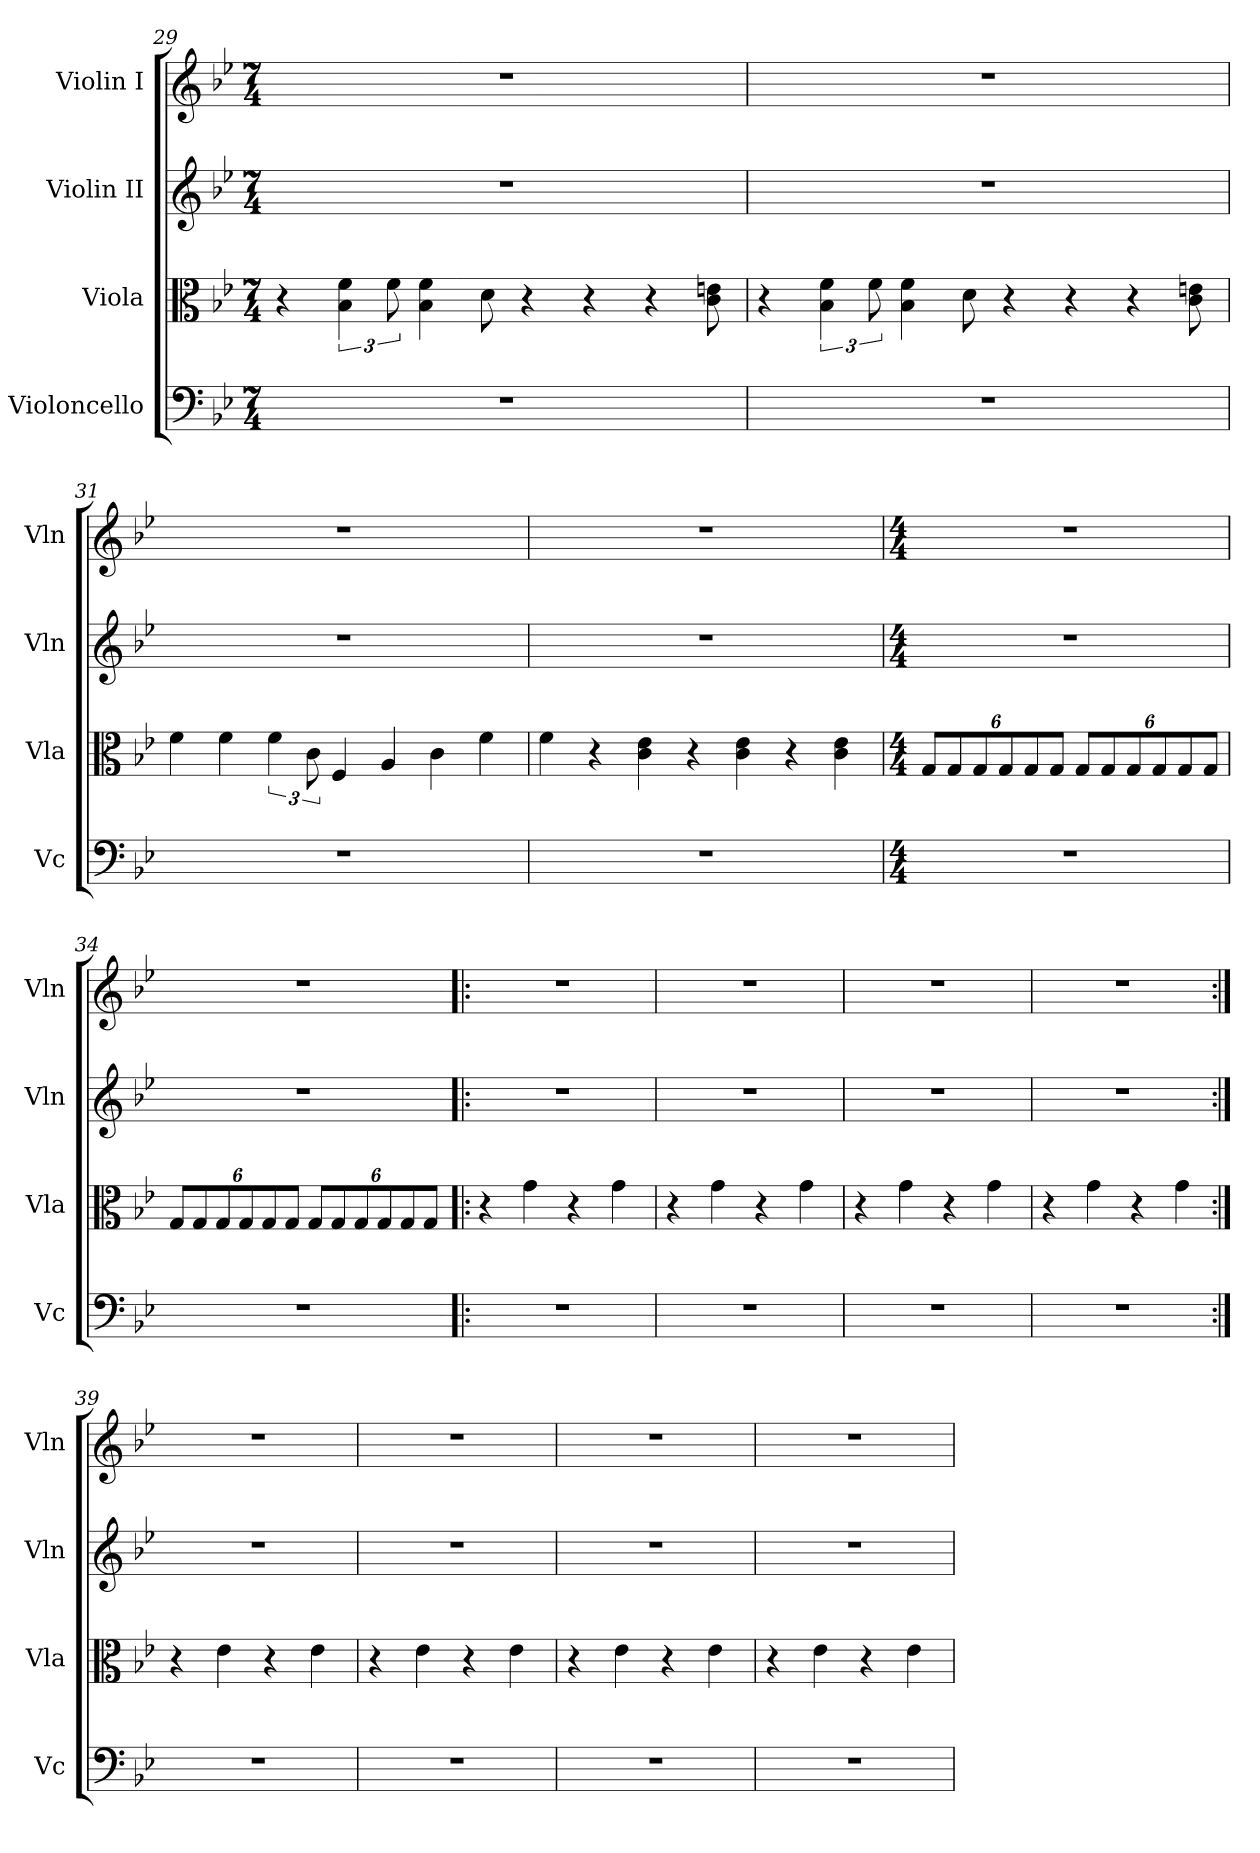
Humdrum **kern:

**kern	**kern	**kern	**kern
*part4	*part3	*part2	*part1
*staff4	*staff3	*staff2	*staff1
*I"Violoncello	*I"Viola	*I"Violin II	*I"Violin I
*I'Vc	*I'Vla	*I'Vln	*I'Vln
*clefF4	*clefC3	*clefG2	*clefG2
*k[b-e-]	*k[b-e-]	*k[b-e-]	*k[b-e-]
*M7/4	*M7/4	*M7/4	*M7/4
=29	=29	=29	=29
1..r	4r	1..r	1..r
.	6B-\ 6f\	.	.
.	12f\	.	.
.	4B-\ 4f\	.	.
.	8d\	.	.
.	4r	.	.
.	4r	.	.
.	4r	.	.
.	8c\ 8en\	.	.
=30	=30	=30	=30
1..r	4r	1..r	1..r
.	6B-\ 6f\	.	.
.	12f\	.	.
.	4B-\ 4f\	.	.
.	8d\	.	.
.	4r	.	.
.	4r	.	.
.	4r	.	.
.	8c\ 8en\	.	.
!!LO:LB:g=z
=31	=31	=31	=31
1..r	4f\	1..r	1..r
.	4f\	.	.
.	6f\	.	.
.	12c\	.	.
.	4F/	.	.
.	4A/	.	.
.	4c\	.	.
.	4f\	.	.
=32	=32	=32	=32
1..r	4f\	1..r	1..r
.	4r	.	.
.	4c\ 4e-\	.	.
.	4r	.	.
.	4c\ 4e-\	.	.
.	4r	.	.
.	4c\ 4e-\	.	.
=33	=33	=33	=33
*M4/4	*M4/4	*M4/4	*M4/4
*	*Xbrackettup	*	*
1r	12G/L	1r	1r
.	12G/	.	.
.	12G/	.	.
.	12G/	.	.
.	12G/	.	.
.	12G/J	.	.
.	12G/L	.	.
.	12G/	.	.
.	12G/	.	.
.	12G/	.	.
.	12G/	.	.
.	12G/J	.	.
=34	=34	=34	=34
1r	12G/L	1r	1r
.	12G/	.	.
.	12G/	.	.
.	12G/	.	.
.	12G/	.	.
.	12G/J	.	.
.	12G/L	.	.
.	12G/	.	.
.	12G/	.	.
.	12G/	.	.
.	12G/	.	.
.	12G/J	.	.
!!LO:LB:g=z
=35!|:	=35!|:	=35!|:	=35!|:
1r	4r	1r	1r
.	4g\	.	.
.	4r	.	.
.	4g\	.	.
=36	=36	=36	=36
1r	4r	1r	1r
.	4g\	.	.
.	4r	.	.
.	4g\	.	.
=37	=37	=37	=37
1r	4r	1r	1r
.	4g\	.	.
.	4r	.	.
.	4g\	.	.
=38	=38	=38	=38
1r	4r	1r	1r
.	4g\	.	.
.	4r	.	.
.	4g\	.	.
=39:|!	=39:|!	=39:|!	=39:|!
1r	4r	1r	1r
.	4e-\	.	.
.	4r	.	.
.	4e-\	.	.
=40	=40	=40	=40
1r	4r	1r	1r
.	4e-\	.	.
.	4r	.	.
.	4e-\	.	.
=41	=41	=41	=41
1r	4r	1r	1r
.	4e-\	.	.
.	4r	.	.
.	4e-\	.	.
=42	=42	=42	=42
1r	4r	1r	1r
.	4e-\	.	.
.	4r	.	.
.	4e-\	.	.
=	=	=	=
*-	*-	*-	*-
